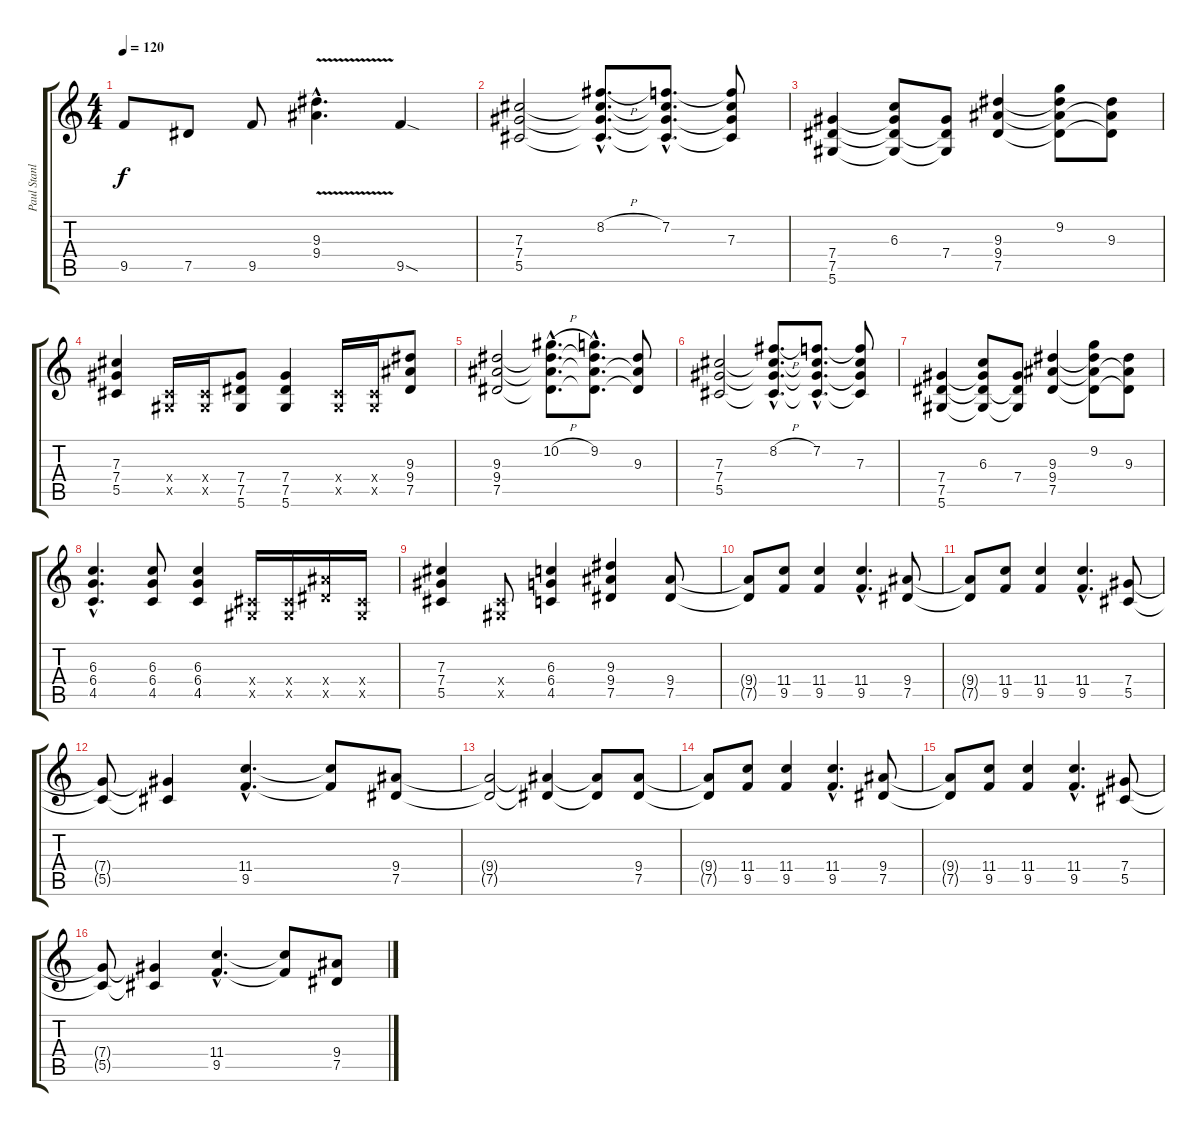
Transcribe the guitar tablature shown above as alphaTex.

\track ("Paul Stanley" "Paul Stanl") {instrument overdrivenguitar}
\staff {score tabs}
\tuning (Eb4 Bb3 Gb3 Db3 Ab2 Eb2) {hide}
\ts (4 4)
\tempo 120
\clef g2
\ks c
9.5.8{dy f} 7.5.8 9.5.8 (9.3{v hac} 9.4{v hac}).4{d} 9.5{sod}.4 |
(7.3 7.4 5.5).2 (8.2{h hac} 7.3{hac t} 7.4{hac t} 5.5{hac t}).8{d} (7.2{hac} 7.3{hac t} 7.4{hac t} 5.5{hac t}).8{d} (7.2{t} 7.3 7.4{t} 5.5{t}).8 |
(7.4 7.5 5.6).4 (6.3 7.4{t} 7.5{t} 5.6{t}).8 (7.4 7.5{t} 5.6{t}).8 (9.3 9.4 7.5).4 (9.2 9.3{t} 9.4{t} 7.5{t}).8 (9.3 9.4{t} 7.5{t}).8 |
(7.3 7.4 5.5).4 (0.4{x} 0.5{x}).16 (0.4{x} 0.5{x}).16 (7.4 7.5 5.6).8 (7.4 7.5 5.6).4 (0.4{x} 0.5{x}).16 (0.4{x} 0.5{x}).16 (9.3 9.4 7.5).8 |
(9.3 9.4 7.5).2 (10.2{h hac} 9.3{hac t} 9.4{hac t} 7.5{hac t}).8{d} (9.2{hac} 9.3{hac t} 9.4{hac t} 7.5{hac t}).8{d} (9.3 9.4{t} 7.5{t}).8 |
(7.3 7.4 5.5).2 (8.2{h hac} 7.3{hac t} 7.4{hac t} 5.5{hac t}).8{d} (7.2{hac} 7.3{hac t} 7.4{hac t} 5.5{hac t}).8{d} (7.2{t} 7.3 7.4{t} 5.5{t}).8 |
(7.4 7.5 5.6).4 (6.3 7.4{t} 7.5{t} 5.6{t}).8 (7.4 7.5{t} 5.6{t}).8 (9.3 9.4 7.5).4 (9.2 9.3{t} 9.4{t} 7.5{t}).8 (9.3 9.4{t} 7.5{t}).8 |
(6.3{hac} 6.4{hac} 4.5{hac}).4{d} (6.3 6.4 4.5).8 (6.3 6.4 4.5).4 (0.4{x} 0.5{x}).16 (0.4{x} 0.5{x}).16 (9.4{x} 7.5{x}).16 (0.4{x} 0.5{x}).16 |
(7.3 7.4 5.5).4 (0.4{x} 0.5{x}).8 (6.3 6.4 4.5).4 (9.3 9.4 7.5).4 (9.4 7.5).8 |
(9.4{t} 7.5{t}).8 (11.4 9.5).8 (11.4 9.5).4 (11.4{hac} 9.5{hac}).4{d} (9.4 7.5).8 |
(9.4{t} 7.5{t}).8 (11.4 9.5).8 (11.4 9.5).4 (11.4{hac} 9.5{hac}).4{d} (7.4 5.5).8 |
(7.4{t} 5.5{t}).8 (7.4{t} 5.5{t}).4 (11.4{hac} 9.5{hac}).4{d} (11.4{t} 9.5{t}).8 (9.4 7.5).8 |
(9.4{t} 7.5{t}).2 (9.4{t} 7.5{t}).4 (9.4{t} 7.5{t}).8 (9.4 7.5).8 |
(9.4{t} 7.5{t}).8 (11.4 9.5).8 (11.4 9.5).4 (11.4{hac} 9.5{hac}).4{d} (9.4 7.5).8 |
(9.4{t} 7.5{t}).8 (11.4 9.5).8 (11.4 9.5).4 (11.4{hac} 9.5{hac}).4{d} (7.4 5.5).8 |
(7.4{t} 5.5{t}).8 (7.4{t} 5.5{t}).4 (11.4{hac} 9.5{hac}).4{d} (11.4{t} 9.5{t}).8 (9.4 7.5).8
